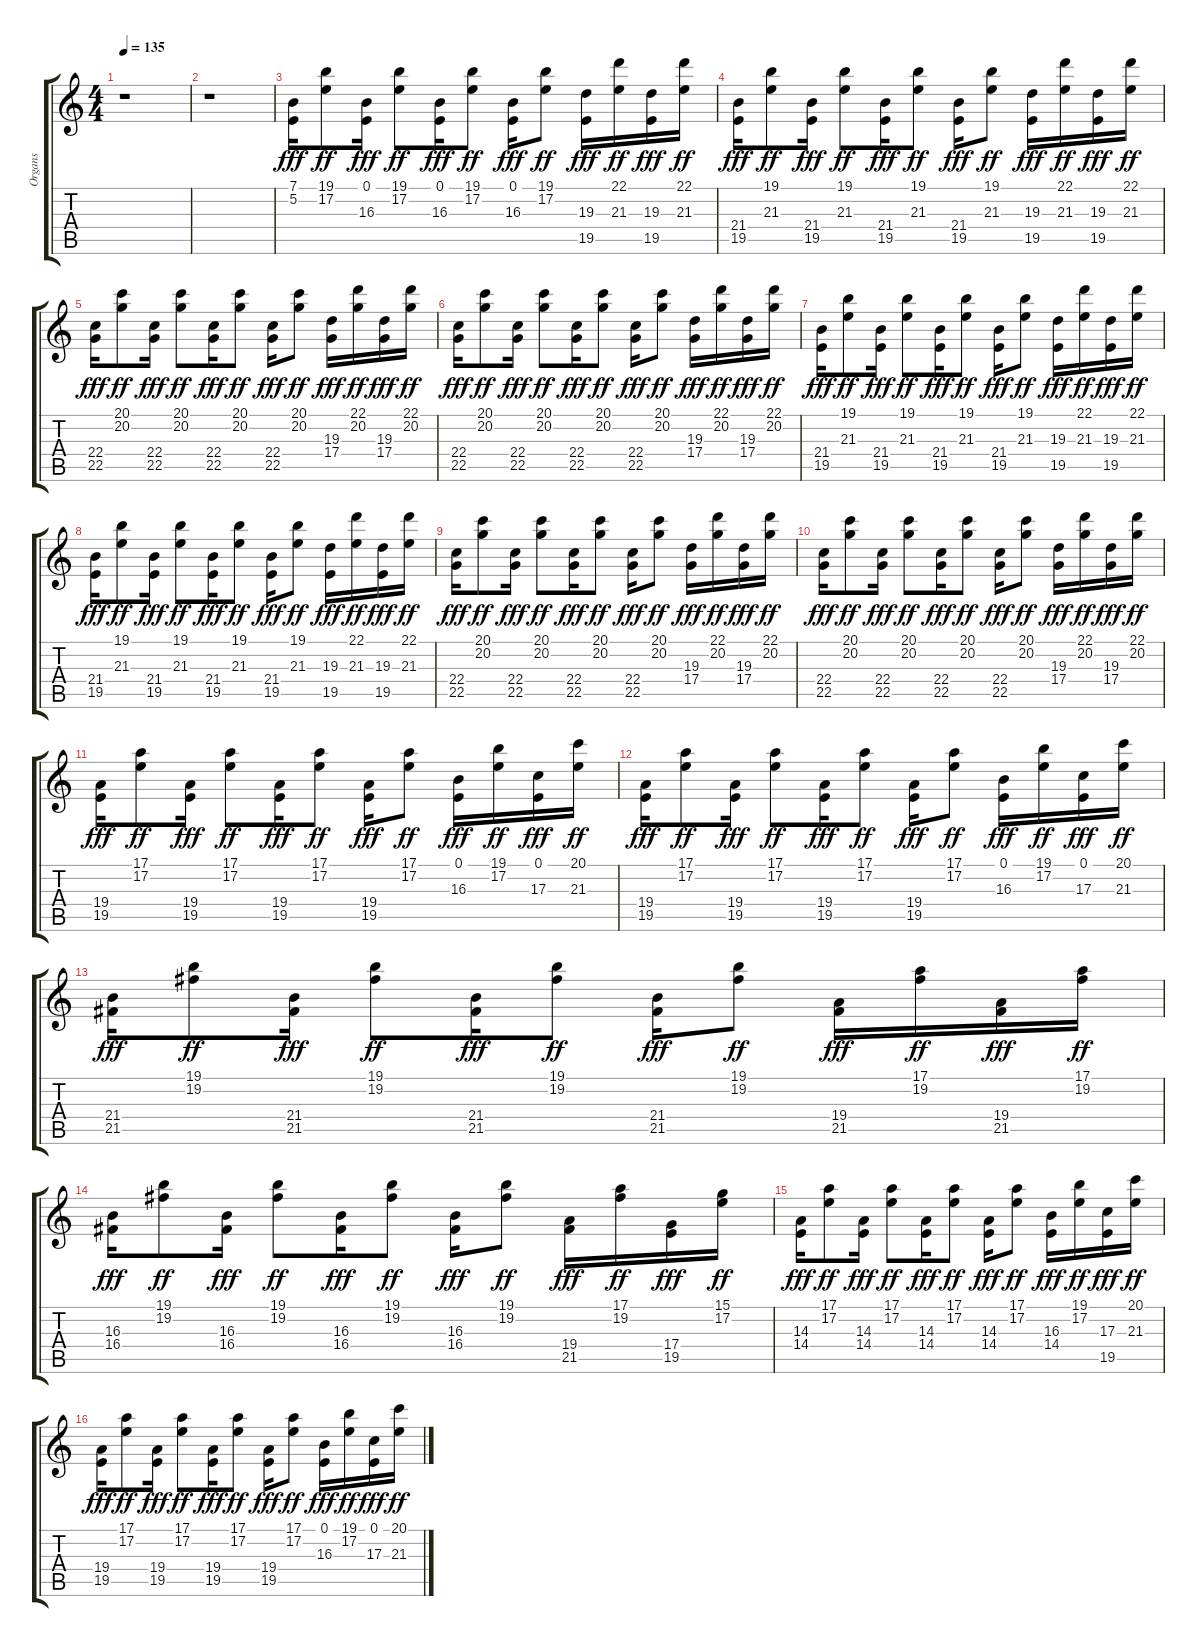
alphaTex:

\track ("Organs" "Organs") {instrument percussiveorgan}
\staff {score tabs}
\tuning (E4 B3 G3 D3 A2 E2) {hide}
\ts (4 4)
\tempo 135
\clef g2
\ks c
r.1{dy f} |
r.1 |
(7.1 5.2).16{dy fff volume 16} (19.1 17.2).8{dy ff} (0.1 16.3).16{dy fff} (19.1 17.2).8{dy ff} (0.1 16.3).16{dy fff} (19.1 17.2).8{dy ff} (0.1 16.3).16{dy fff} (19.1 17.2).8{dy ff} (19.3 19.5).16{dy fff} (22.1 21.3).16{dy ff} (19.3 19.5).16{dy fff} (22.1 21.3).16{dy ff} |
(21.4 19.5).16{dy fff} (19.1 21.3).8{dy ff} (21.4 19.5).16{dy fff} (19.1 21.3).8{dy ff} (21.4 19.5).16{dy fff} (19.1 21.3).8{dy ff} (21.4 19.5).16{dy fff} (19.1 21.3).8{dy ff} (19.3 19.5).16{dy fff} (22.1 21.3).16{dy ff} (19.3 19.5).16{dy fff} (22.1 21.3).16{dy ff} |
(22.4 22.5).16{dy fff} (20.1 20.2).8{dy ff} (22.4 22.5).16{dy fff} (20.1 20.2).8{dy ff} (22.4 22.5).16{dy fff} (20.1 20.2).8{dy ff} (22.4 22.5).16{dy fff} (20.1 20.2).8{dy ff} (19.3 17.4).16{dy fff} (22.1 20.2).16{dy ff} (19.3 17.4).16{dy fff} (22.1 20.2).16{dy ff} |
(22.4 22.5).16{dy fff} (20.1 20.2).8{dy ff} (22.4 22.5).16{dy fff} (20.1 20.2).8{dy ff} (22.4 22.5).16{dy fff} (20.1 20.2).8{dy ff} (22.4 22.5).16{dy fff} (20.1 20.2).8{dy ff} (19.3 17.4).16{dy fff} (22.1 20.2).16{dy ff} (19.3 17.4).16{dy fff} (22.1 20.2).16{dy ff} |
(21.4 19.5).16{dy fff} (19.1 21.3).8{dy ff} (21.4 19.5).16{dy fff} (19.1 21.3).8{dy ff} (21.4 19.5).16{dy fff} (19.1 21.3).8{dy ff} (21.4 19.5).16{dy fff} (19.1 21.3).8{dy ff} (19.3 19.5).16{dy fff} (22.1 21.3).16{dy ff} (19.3 19.5).16{dy fff} (22.1 21.3).16{dy ff} |
(21.4 19.5).16{dy fff} (19.1 21.3).8{dy ff} (21.4 19.5).16{dy fff} (19.1 21.3).8{dy ff} (21.4 19.5).16{dy fff} (19.1 21.3).8{dy ff} (21.4 19.5).16{dy fff} (19.1 21.3).8{dy ff} (19.3 19.5).16{dy fff} (22.1 21.3).16{dy ff} (19.3 19.5).16{dy fff} (22.1 21.3).16{dy ff} |
(22.4 22.5).16{dy fff} (20.1 20.2).8{dy ff} (22.4 22.5).16{dy fff} (20.1 20.2).8{dy ff} (22.4 22.5).16{dy fff} (20.1 20.2).8{dy ff} (22.4 22.5).16{dy fff} (20.1 20.2).8{dy ff} (19.3 17.4).16{dy fff} (22.1 20.2).16{dy ff} (19.3 17.4).16{dy fff} (22.1 20.2).16{dy ff} |
(22.4 22.5).16{dy fff} (20.1 20.2).8{dy ff} (22.4 22.5).16{dy fff} (20.1 20.2).8{dy ff} (22.4 22.5).16{dy fff} (20.1 20.2).8{dy ff} (22.4 22.5).16{dy fff} (20.1 20.2).8{dy ff} (19.3 17.4).16{dy fff} (22.1 20.2).16{dy ff} (19.3 17.4).16{dy fff} (22.1 20.2).16{dy ff} |
(19.4 19.5).16{dy fff} (17.1 17.2).8{dy ff} (19.4 19.5).16{dy fff} (17.1 17.2).8{dy ff} (19.4 19.5).16{dy fff} (17.1 17.2).8{dy ff} (19.4 19.5).16{dy fff} (17.1 17.2).8{dy ff} (0.1 16.3).16{dy fff} (19.1 17.2).16{dy ff} (0.1 17.3).16{dy fff} (20.1 21.3).16{dy ff} |
(19.4 19.5).16{dy fff} (17.1 17.2).8{dy ff} (19.4 19.5).16{dy fff} (17.1 17.2).8{dy ff} (19.4 19.5).16{dy fff} (17.1 17.2).8{dy ff} (19.4 19.5).16{dy fff} (17.1 17.2).8{dy ff} (0.1 16.3).16{dy fff} (19.1 17.2).16{dy ff} (0.1 17.3).16{dy fff} (20.1 21.3).16{dy ff} |
(21.4 21.5).16{dy fff} (19.1 19.2).8{dy ff} (21.4 21.5).16{dy fff} (19.1 19.2).8{dy ff} (21.4 21.5).16{dy fff} (19.1 19.2).8{dy ff} (21.4 21.5).16{dy fff} (19.1 19.2).8{dy ff} (19.4 21.5).16{dy fff} (17.1 19.2).16{dy ff} (19.4 21.5).16{dy fff} (17.1 19.2).16{dy ff} |
(16.3 16.4).16{dy fff} (19.1 19.2).8{dy ff} (16.3 16.4).16{dy fff} (19.1 19.2).8{dy ff} (16.3 16.4).16{dy fff} (19.1 19.2).8{dy ff} (16.3 16.4).16{dy fff} (19.1 19.2).8{dy ff} (19.4 21.5).16{dy fff} (17.1 19.2).16{dy ff} (17.4 19.5).16{dy fff} (15.1 17.2).16{dy ff} |
(14.3 14.4).16{dy fff} (17.1 17.2).8{dy ff} (14.3 14.4).16{dy fff} (17.1 17.2).8{dy ff} (14.3 14.4).16{dy fff} (17.1 17.2).8{dy ff} (14.3 14.4).16{dy fff} (17.1 17.2).8{dy ff} (16.3 14.4).16{dy fff} (19.1 17.2).16{dy ff} (17.3 19.5).16{dy fff} (20.1 21.3).16{dy ff} |
(19.4 19.5).16{dy fff} (17.1 17.2).8{dy ff} (19.4 19.5).16{dy fff} (17.1 17.2).8{dy ff} (19.4 19.5).16{dy fff} (17.1 17.2).8{dy ff} (19.4 19.5).16{dy fff} (17.1 17.2).8{dy ff} (0.1 16.3).16{dy fff} (19.1 17.2).16{dy ff} (0.1 17.3).16{dy fff} (20.1 21.3).16{dy ff}
